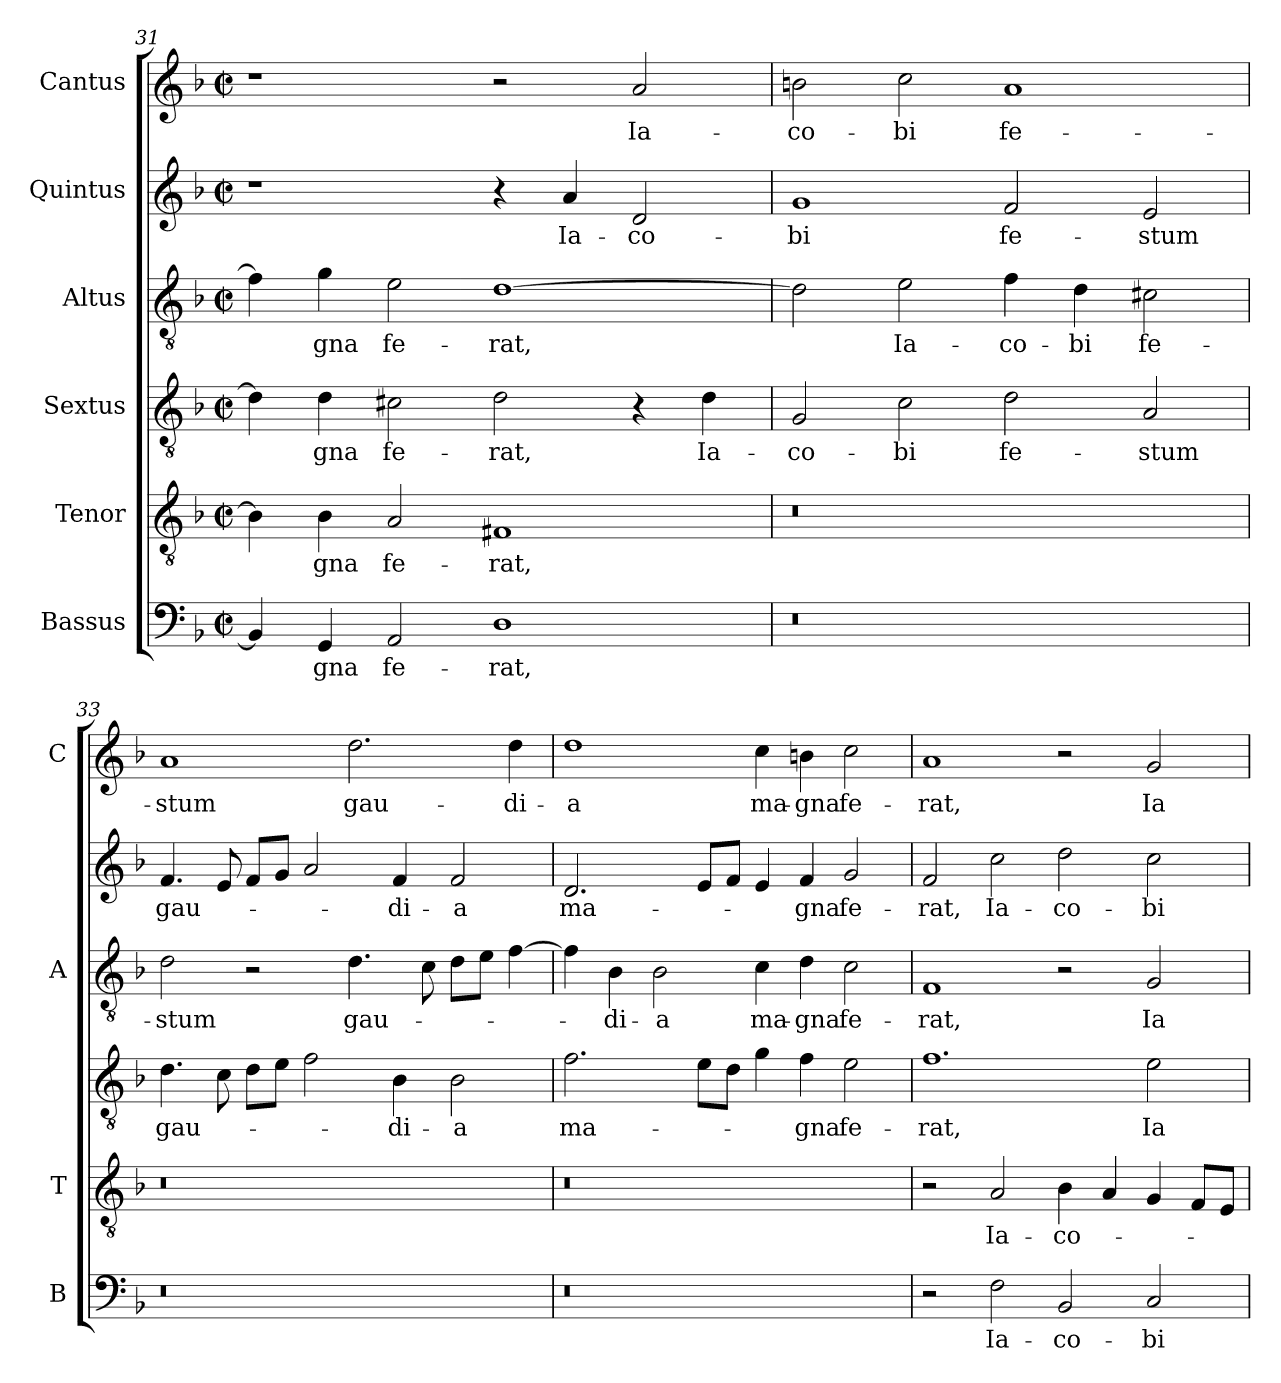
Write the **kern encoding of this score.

**kern	**text	**kern	**text	**kern	**text	**kern	**text	**kern	**text	**kern	**text
*part6	*part6	*part5	*part5	*part4	*part4	*part3	*part3	*part2	*part2	*part1	*part1
*staff6	*staff6	*staff5	*staff5	*staff4	*staff4	*staff3	*staff3	*staff2	*staff2	*staff1	*staff1
*I"Bassus	*	*I"Tenor	*	*I"Sextus	*	*I"Altus	*	*I"Quintus	*	*I"Cantus	*
*I'B	*	*I'T	*	*	*	*I'A	*	*	*	*I'C	*
!!LO:PB:g=z
*clefF4	*	*clefGv2	*	*clefGv2	*	*clefGv2	*	*clefG2	*	*clefG2	*
*k[b-]	*	*k[b-]	*	*k[b-]	*	*k[b-]	*	*k[b-]	*	*k[b-]	*
*F:	*	*F:	*	*F:	*	*F:	*	*F:	*	*F:	*
*M2/2	*	*M2/2	*	*M2/2	*	*M2/2	*	*M2/2	*	*M2/2	*
*met(c|)	*	*met(c|)	*	*met(c|)	*	*met(c|)	*	*met(c|)	*	*met(c|)	*
=31	=31	=31	=31	=31	=31	=31	=31	=31	=31	=31	=31
4BB-/]	.	4B-\]	.	4d\]	.	4f\]	.	1r	.	1r	.
4GG/	-gna	4B-\	-gna	4d\	-gna	4g\	-gna	.	.	.	.
2AA/	fe-	2A/	fe-	2c#X\	fe-	2e\	fe-	.	.	.	.
1D	-rat,	1F#X	-rat,	2d\	-rat,	[1d	-rat,	4r	.	2r	.
.	.	.	.	.	.	.	.	4a/	Ia-	.	.
.	.	.	.	4r	.	.	.	2d/	-co-	2a/	Ia-
.	.	.	.	4d\	Ia-	.	.	.	.	.	.
=32	=32	=32	=32	=32	=32	=32	=32	=32	=32	=32	=32
0r	.	0r	.	2G/	-co-	2d\]	.	1g	-bi	2bn\	-co-
.	.	.	.	2c\	-bi	2e\	Ia-	.	.	2cc\	-bi
.	.	.	.	2d\	fe-	4f\	-co-	2f/	fe-	1a	fe-
.	.	.	.	.	.	4d\	-bi	.	.	.	.
.	.	.	.	2A/	-stum	2c#X\	fe-	2e/	-stum	.	.
=33	=33	=33	=33	=33	=33	=33	=33	=33	=33	=33	=33
0r	.	0r	.	4.d\	gau-	2d\	-stum	4.f/	gau-	1a	-stum
.	.	.	.	8c\	.	.	.	8e/	.	.	.
.	.	.	.	8d\L	.	2r	.	8f/L	.	.	.
.	.	.	.	8e\J	.	.	.	8g/J	.	.	.
.	.	.	.	2f\	.	.	.	2a/	.	.	.
.	.	.	.	.	.	4.d\	gau-	.	.	2.dd\	gau-
.	.	.	.	4B-\	-di-	.	.	4f/	-di-	.	.
.	.	.	.	.	.	8c\	.	.	.	.	.
.	.	.	.	2B-\	-a	8d\L	.	2f/	-a	.	.
.	.	.	.	.	.	8e\J	.	.	.	.	.
.	.	.	.	.	.	[4f\	.	.	.	4dd\	-di-
!!LO:LB:g=z
=34	=34	=34	=34	=34	=34	=34	=34	=34	=34	=34	=34
0r	.	0r	.	2.f\	ma-	4f\]	.	2.d/	ma-	1dd	-a
.	.	.	.	.	.	4B-\	-di-	.	.	.	.
.	.	.	.	.	.	2B-\	-a	.	.	.	.
.	.	.	.	8e\L	.	.	.	8e/L	.	.	.
.	.	.	.	8d\J	.	.	.	8f/J	.	.	.
.	.	.	.	4g\	.	4c\	ma-	4e/	.	4cc\	ma-
.	.	.	.	4f\	-gna	4d\	-gna	4f/	-gna	4bn\	-gna
.	.	.	.	2e\	fe-	2c\	fe-	2g/	fe-	2cc\	fe-
=35	=35	=35	=35	=35	=35	=35	=35	=35	=35	=35	=35
2r	.	2r	.	1.f	-rat,	1F	-rat,	2f/	-rat,	1a	-rat,
2F\	Ia-	2A/	Ia-	.	.	.	.	2cc\	Ia-	.	.
2BB-/	-co-	4B-\	-co-	.	.	2r	.	2dd\	-co-	2r	.
.	.	4A/	.	.	.	.	.	.	.	.	.
2C/	-bi	4G/	.	2e\	Ia-	2G/	Ia-	2cc\	-bi	2g/	Ia-
.	.	8F/L	.	.	.	.	.	.	.	.	.
.	.	8E/J	.	.	.	.	.	.	.	.	.
=	=	=	=	=	=	=	=	=	=	=	=
*-	*-	*-	*-	*-	*-	*-	*-	*-	*-	*-	*-
